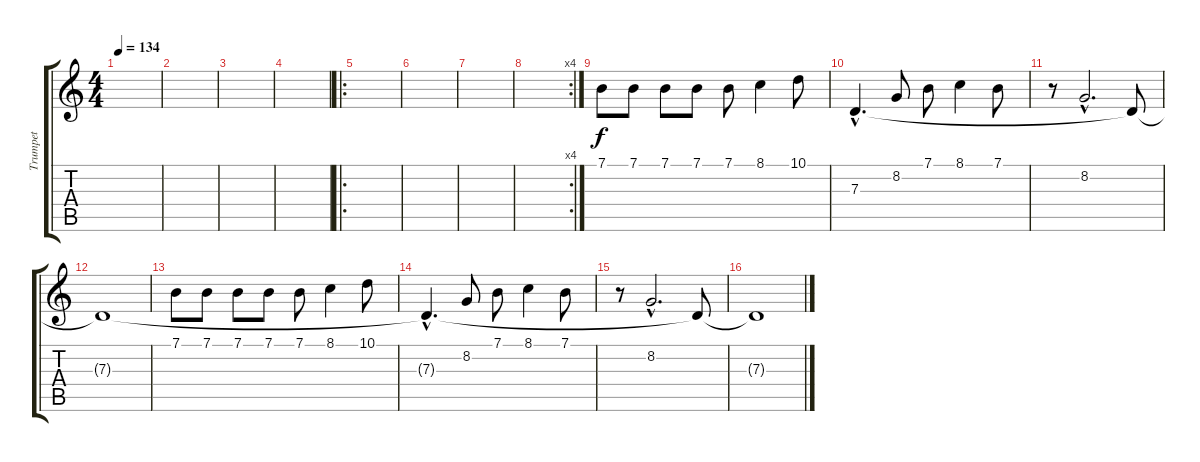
\track ("Trumpet" "Trumpet") {instrument trumpet}
\staff {score tabs}
\tuning (E4 B3 G3 D3 A2 E2) {hide}
\ts (4 4)
\tempo 134
\clef g2
\ks c
|
|
|
|
\ro
|
|
|
\rc 4
|
7.1.8 7.1.8 7.1.8 7.1.8 7.1.8 8.1.4 10.1.8 |
7.3{hac}.4{d} 8.2.8 7.1.8 8.1.4 7.1.8 |
r.8 8.2{hac}.2{d} 7.3{t}.8 |
7.3{t}.1 |
7.1.8 7.1.8 7.1.8 7.1.8 7.1.8 8.1.4 10.1.8 |
7.3{hac t}.4{d} 8.2.8 7.1.8 8.1.4 7.1.8 |
r.8 8.2{hac}.2{d} 7.3{t}.8 |
7.3{t}.1
